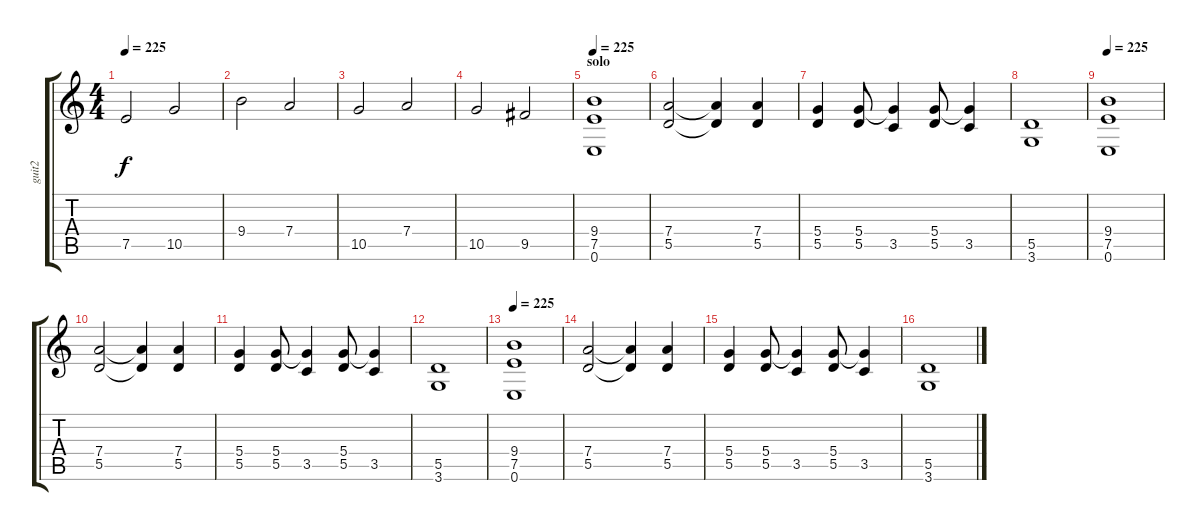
\track ("guit2" "guit2") {instrument distortionguitar}
\staff {score tabs}
\tuning (E4 B3 G3 D3 A2 E2) {hide}
\ts (4 4)
\tempo 225
\clef g2
\ks c
7.5.2{dy f} 10.5.2 |
9.4.2 7.4.2 |
10.5.2 7.4.2 |
10.5.2 9.5.2 |
\section ("" "solo")
\tempo 225
(9.4 7.5 0.6).1 |
(7.4 5.5).2 (7.4{t} 5.5{t}).4 (7.4 5.5).4 |
(5.4 5.5).4 (5.4 5.5).8 (5.4{t} 3.5).4 (5.4 5.5).8 (5.4{t} 3.5).4 |
(5.5 3.6).1 |
\tempo 225
(9.4 7.5 0.6).1 |
(7.4 5.5).2 (7.4{t} 5.5{t}).4 (7.4 5.5).4 |
(5.4 5.5).4 (5.4 5.5).8 (5.4{t} 3.5).4 (5.4 5.5).8 (5.4{t} 3.5).4 |
(5.5 3.6).1 |
\tempo 225
(9.4 7.5 0.6).1 |
(7.4 5.5).2 (7.4{t} 5.5{t}).4 (7.4 5.5).4 |
(5.4 5.5).4 (5.4 5.5).8 (5.4{t} 3.5).4 (5.4 5.5).8 (5.4{t} 3.5).4 |
(5.5 3.6).1
